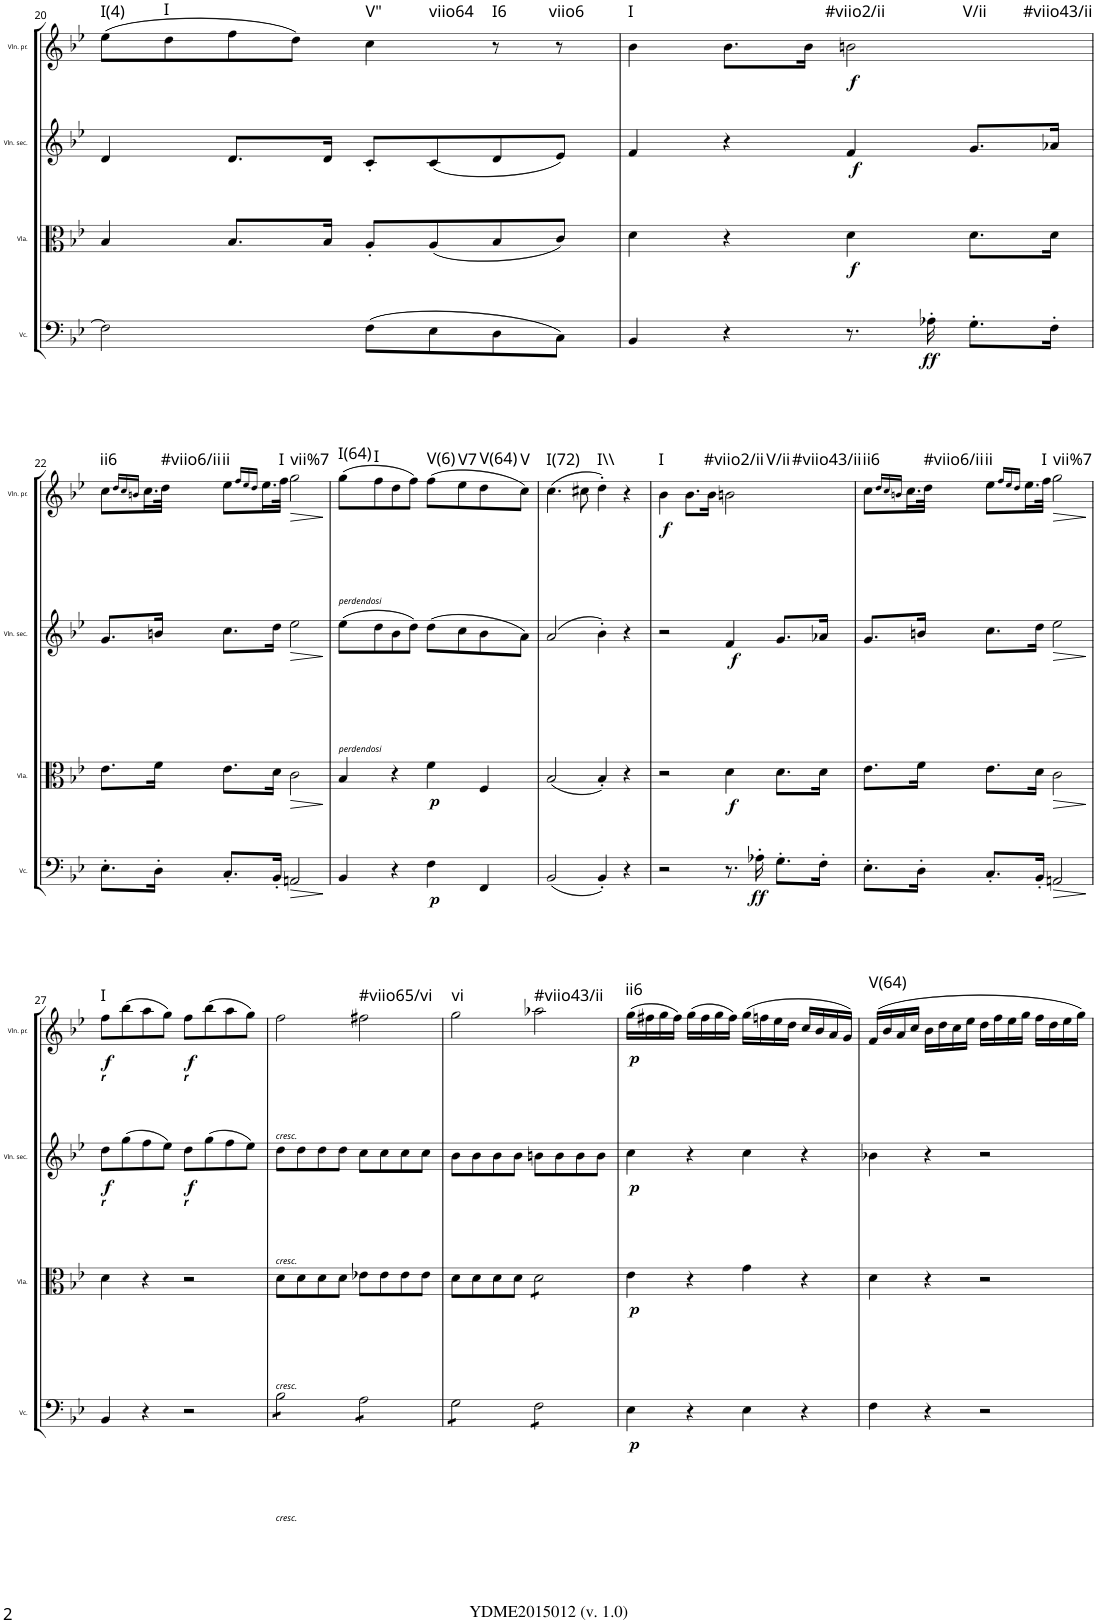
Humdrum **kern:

**kern	**dynam	**kern	**dynam	**kern	**dynam	**kern	**dynam	**harte
*part4	*part4	*part3	*part3	*part2	*part2	*part1	*part1	*part1
*staff4	*staff4	*staff3	*staff3	*staff2	*staff2	*staff1	*staff1	*
*I"Violoncelle	*	*I"Viola	*	*I"Violino secondo	*	*I"Violino primo	*	*
*I'Vc.	*	*I'Vla.	*	*I'Vln. sec.	*	*I'Vln. pr.	*	*
!!LO:PB:g=z
*clefF4	*	*clefC3	*	*clefG2	*	*clefG2	*	*
*k[b-e-]	*	*k[b-e-]	*	*k[b-e-]	*	*k[b-e-]	*	*
*B-:	*	*B-:	*	*B-:	*	*B-:	*	*
*M2/2	*	*M2/2	*	*M2/2	*	*M2/2	*	*
*met(c|)	*	*met(c|)	*	*met(c|)	*	*met(c|)	*	*
=20	=20	=20	=20	=20	=20	=20	=20	=20
!	!	!	!	!	!	!	!	!LO:H:kt=I(4)
2F\]	.	4B-/	.	4d/	.	(8ee-\L	.	N
!	!	!	!	!	!	!	!	!LO:H:kt=I
.	.	.	.	.	.	8dd\	.	N
.	.	8.B-/L	.	8.d/L	.	8ff\	.	.
.	.	.	.	.	.	8dd\J)	.	.
.	.	16B-/Jk	.	16d/Jk	.	.	.	.
!	!	!	!	!	!	!	!	!LO:H:n=1:kt=V"
!	!	!	!	!	!	!	!	!LO:H:n=2:kt=viio64
(8F\L	.	8A'/L	.	8c'/L	.	4cc\	.	N N
8E-\	.	(8A/	.	(8c/	.	.	.	.
!	!	!	!	!	!	!	!	!LO:H:kt=I6
8D\	.	8B-/	.	8d/	.	8r	.	N
!	!	!	!	!	!	!	!	!LO:H:kt=viio6
8C\J)	.	8c/J)	.	8e-/J)	.	8r	.	N
=21	=21	=21	=21	=21	=21	=21	=21	=21
!	!	!	!	!	!	!	!	!LO:H:kt=I
4BB-/	.	4d\	.	4f/	.	4b-\	.	N
4r	.	4r	.	4r	.	8.b-\L	.	.
.	.	.	.	.	.	16b-\Jk	.	.
!	!	!	!LO:DY:b	!	!LO:DY:b	!	!LO:DY:b	!LO:H:n=1:kt=#viio2/ii
!	!	!	!	!	!	!	!	!LO:H:n=2:kt=V/ii
!	!	!	!	!	!	!	!	!LO:H:n=3:kt=#viio43/ii
8.r	.	4d\	f	4f/	f	2bn\	f	N N N
!	!LO:DY:b	!	!	!	!	!	!	!
16A-X'\	ff	.	.	.	.	.	.	.
8.G'\L	.	8.d\L	.	8.g/L	.	.	.	.
16F'\Jk	.	16d\Jk	.	16a-X/Jk	.	.	.	.
!!LO:LB:g=z
=22	=22	=22	=22	=22	=22	=22	=22	=22
!	!	!	!	!	!	!	!	!LO:H:kt=ii6
8.E-'\L	.	8.e-\L	.	8.g/L	.	8cc\L	.	N
.	.	.	.	.	.	16qdd/LL	.	.
.	.	.	.	.	.	16qcc/	.	.
.	.	.	.	.	.	16qbn/JJ	.	.
.	.	.	.	.	.	16.cc\L	.	.
16D'\Jk	.	16f\Jk	.	16bn/Jk	.	.	.	.
!	!	!	!	!	!	!	!	!LO:H:kt=#viio6/ii
.	.	.	.	.	.	32dd\JJk	.	N
!	!	!	!	!	!	!	!	!LO:H:kt=ii
8.C'/L	.	8.e-\L	.	8.cc\L	.	8ee-\L	.	N
.	.	.	.	.	.	16qff/LL	.	.
.	.	.	.	.	.	16qee-/	.	.
.	.	.	.	.	.	16qdd/JJ	.	.
.	.	.	.	.	.	16.ee-\L	.	.
16BB-'/Jk	.	16d\Jk	.	16dd\Jk	.	.	.	.
!	!	!	!	!	!	!	!	!LO:H:kt=I
.	.	.	.	.	.	32ff\JJk	.	N
!	!LO:HP:b	!	!LO:HP:b	!	!LO:HP:b	!	!LO:HP:b	!LO:H:kt=vii%7
2AAn/	>	2c\	>	2ee-\	>	2gg\	>	N
.	]	.	]	.	]	.	]	.
=23	=23	=23	=23	=23	=23	=23	=23	=23
!	!	!	!	!	!	!LO:TX:b:i:t=perdendosi	!	!
!	!	!	!	!LO:TX:b:i:t=perdendosi	!	!	!	!LO:H:kt=I(64)
4BB-/	.	4B-/	.	(8ee-\L	.	(8gg\L	.	N
!	!	!	!	!	!	!	!	!LO:H:kt=I
.	.	.	.	8dd\	.	8ff\	.	N
4r	.	4r	.	8b-\	.	8dd\	.	.
.	.	.	.	8dd\J)	.	8ff\J)	.	.
!	!LO:DY:b	!	!LO:DY:b	!	!	!	!	!LO:H:kt=V(6)
4F\	p	4f\	p	(8dd\L	.	(8ff\L	.	N
!	!	!	!	!	!	!	!	!LO:H:kt=V7
.	.	.	.	8cc\	.	8ee-\	.	N
!	!	!	!	!	!	!	!	!LO:H:kt=V(64)
4FF/	.	4F/	.	8b-\	.	8dd\	.	N
!	!	!	!	!	!	!	!	!LO:H:kt=V
.	.	.	.	8a\J)	.	8cc\J)	.	N
=24	=24	=24	=24	=24	=24	=24	=24	=24
!	!	!	!	!	!	!	!	!LO:H:kt=I(72)
(2BB-/	.	(2B-/	.	(2a/	.	(4.cc\	.	N
.	.	.	.	.	.	8cc#X\	.	.
!	!	!	!	!	!	!	!	!LO:H:kt=I\\
4BB-'/)	.	4B-'/)	.	4b-'\)	.	4dd'\)	.	N
4r	.	4r	.	4r	.	4r	.	.
=25	=25	=25	=25	=25	=25	=25	=25	=25
!	!	!	!	!	!	!	!LO:DY:b	!LO:H:kt=I
2r	.	2r	.	2r	.	4b-\	f	N
.	.	.	.	.	.	8.b-\L	.	.
.	.	.	.	.	.	16b-\Jk	.	.
!	!	!	!LO:DY:b	!	!LO:DY:b	!	!	!LO:H:n=1:kt=#viio2/ii
!	!	!	!	!	!	!	!	!LO:H:n=2:kt=V/ii
!	!	!	!	!	!	!	!	!LO:H:n=3:kt=#viio43/ii
8.r	.	4d\	f	4f/	f	2bn\	.	N N N
!	!LO:DY:b	!	!	!	!	!	!	!
16A-X'\	ff	.	.	.	.	.	.	.
8.G'\L	.	8.d\L	.	8.g/L	.	.	.	.
16F'\Jk	.	16d\Jk	.	16a-X/Jk	.	.	.	.
=26	=26	=26	=26	=26	=26	=26	=26	=26
!	!	!	!	!	!	!	!	!LO:H:kt=ii6
8.E-'\L	.	8.e-\L	.	8.g/L	.	8cc\L	.	N
.	.	.	.	.	.	16qdd/LL	.	.
.	.	.	.	.	.	16qcc/	.	.
.	.	.	.	.	.	16qbn/JJ	.	.
.	.	.	.	.	.	16.cc\L	.	.
16D'\Jk	.	16f\Jk	.	16bn/Jk	.	.	.	.
!	!	!	!	!	!	!	!	!LO:H:kt=#viio6/ii
.	.	.	.	.	.	32dd\JJk	.	N
!	!	!	!	!	!	!	!	!LO:H:kt=ii
8.C'/L	.	8.e-\L	.	8.cc\L	.	8ee-\L	.	N
.	.	.	.	.	.	16qff/LL	.	.
.	.	.	.	.	.	16qee-/	.	.
.	.	.	.	.	.	16qdd/JJ	.	.
.	.	.	.	.	.	16.ee-\L	.	.
16BB-'/Jk	.	16d\Jk	.	16dd\Jk	.	.	.	.
!	!	!	!	!	!	!	!	!LO:H:kt=I
.	.	.	.	.	.	32ff\JJk	.	N
!	!LO:HP:b	!	!LO:HP:b	!	!LO:HP:b	!	!LO:HP:b	!LO:H:kt=vii%7
2AAn/	>	2c\	>	2ee-\	>	2gg\	>	N
.	]	.	]	.	]	.	]	.
!!LO:LB:g=z
=27	=27	=27	=27	=27	=27	=27	=27	=27
!	!	!	!	!	!	!LO:TX:b:Bi:t=r	!	!
!	!	!	!	!LO:TX:b:Bi:t=r	!	!	!	!
!	!	!	!	!	!LO:DY:b	!	!LO:DY:b	!LO:H:kt=I
4BB-/	.	4d\	.	8dd\L	f	8ff\L	f	N
.	.	.	.	(8gg\	.	(8bb-\	.	.
4r	.	4r	.	8ff\	.	8aa\	.	.
.	.	.	.	8ee-\J)	.	8gg\J)	.	.
!	!	!	!	!	!	!LO:TX:b:Bi:t=r	!	!
!	!	!	!	!LO:TX:b:Bi:t=r	!	!	!	!
!	!	!	!	!	!LO:DY:b	!	!LO:DY:b	!
2r	.	2r	.	8dd\L	f	8ff\L	f	.
.	.	.	.	(8gg\	.	(8bb-\	.	.
.	.	.	.	8ff\	.	8aa\	.	.
.	.	.	.	8ee-\J)	.	8gg\J)	.	.
=28	=28	=28	=28	=28	=28	=28	=28	=28
!	!	!	!	!	!	!LO:TX:b:i:t=cresc.	!	!
!	!	!	!	!LO:TX:b:i:t=cresc.	!	!	!	!
!	!	!LO:TX:b:i:t=cresc.	!	!	!	!	!	!
!LO:TX:b:i:t=cresc.	!	!	!	!	!	!	!	!
*tremolo	*	*	*	*	*	*	*	*
8B-\L	.	8d\L	.	8dd\L	.	2ff\	.	.
8B-\	.	8d\	.	8dd\	.	.	.	.
8B-\	.	8d\	.	8dd\	.	.	.	.
8B-\J	.	8d\J	.	8dd\J	.	.	.	.
!	!	!	!	!	!	!	!	!LO:H:kt=#viio65/vi
8A\L	.	8e-X\L	.	8cc\L	.	2ff#X\	.	N
8A\	.	8e-\	.	8cc\	.	.	.	.
8A\	.	8e-\	.	8cc\	.	.	.	.
8A\J	.	8e-\J	.	8cc\J	.	.	.	.
=29	=29	=29	=29	=29	=29	=29	=29	=29
!	!	!	!	!	!	!	!	!LO:H:kt=vi
8G\L	.	8d\L	.	8b-\L	.	2gg\	.	N
8G\	.	8d\	.	8b-\	.	.	.	.
8G\	.	8d\	.	8b-\	.	.	.	.
8G\J	.	8d\J	.	8b-\J	.	.	.	.
!	!	!	!	!	!	!	!	!LO:H:kt=#viio43/ii
*	*	*tremolo	*	*	*	*	*	*
8F\L	.	8d\L	.	8bn\L	.	2aa-X\	.	N
8F\	.	8d\	.	8b\	.	.	.	.
8F\	.	8d\	.	8b\	.	.	.	.
8F\J	.	8d\J	.	8b\J	.	.	.	.
*	*	*Xtremolo	*	*	*	*	*	*
*Xtremolo	*	*	*	*	*	*	*	*
=30	=30	=30	=30	=30	=30	=30	=30	=30
!	!LO:DY:b	!	!LO:DY:b	!	!LO:DY:b	!	!LO:DY:b	!LO:H:kt=ii6
4E-\	p	4e-\	p	4cc\	p	(16gg\LL	p	N
.	.	.	.	.	.	16ff#X\	.	.
.	.	.	.	.	.	16gg\	.	.
.	.	.	.	.	.	16ff#\JJ)	.	.
4r	.	4r	.	4r	.	(16gg\LL	.	.
.	.	.	.	.	.	16ff#\	.	.
.	.	.	.	.	.	16gg\	.	.
.	.	.	.	.	.	16ff#\JJ)	.	.
4E-\	.	4g\	.	4cc\	.	(16gg\LL	.	.
.	.	.	.	.	.	16ffn\	.	.
.	.	.	.	.	.	16ee-\	.	.
.	.	.	.	.	.	16dd\JJ	.	.
4r	.	4r	.	4r	.	16cc/LL	.	.
.	.	.	.	.	.	16b-/	.	.
.	.	.	.	.	.	16a/	.	.
.	.	.	.	.	.	16g/JJ)	.	.
=31	=31	=31	=31	=31	=31	=31	=31	=31
!	!	!	!	!	!	!	!	!LO:H:kt=V(64)
4F\	.	4d\	.	4b-X\	.	(16f/LL	.	N
.	.	.	.	.	.	16b-/	.	.
.	.	.	.	.	.	16a/	.	.
.	.	.	.	.	.	16cc/JJ	.	.
4r	.	4r	.	4r	.	16b-\LL	.	.
.	.	.	.	.	.	16dd\	.	.
.	.	.	.	.	.	16cc\	.	.
.	.	.	.	.	.	16ee-\JJ	.	.
2r	.	2r	.	2r	.	16dd\LL	.	.
.	.	.	.	.	.	16ff\	.	.
.	.	.	.	.	.	16ee-\	.	.
.	.	.	.	.	.	16gg\JJ	.	.
.	.	.	.	.	.	16ff\LL	.	.
.	.	.	.	.	.	16dd\	.	.
.	.	.	.	.	.	16ee-\	.	.
.	.	.	.	.	.	16gg\JJ)	.	.
=	=	=	=	=	=	=	=	=
*-	*-	*-	*-	*-	*-	*-	*-	*-
